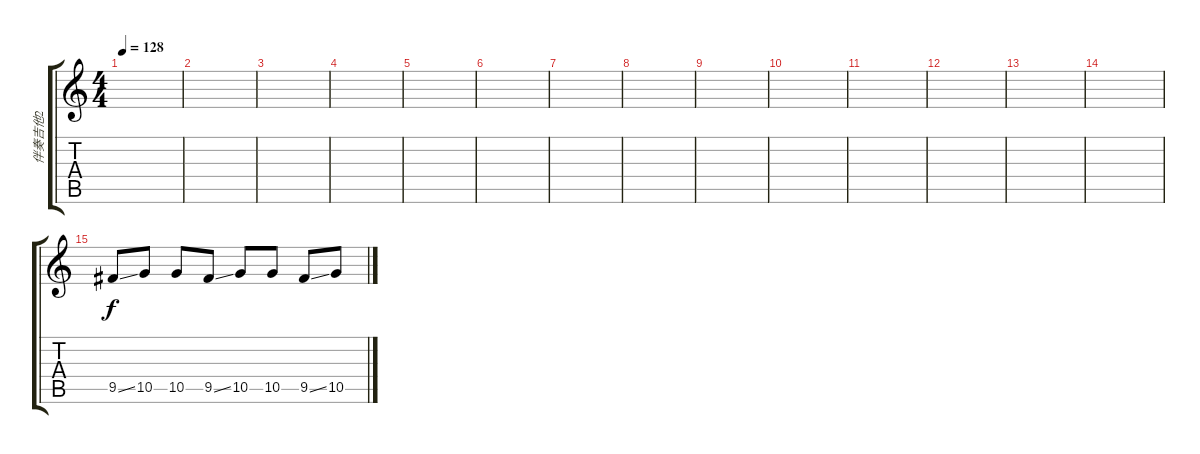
\track ("伴奏吉他2" "伴奏吉他2") {instrument overdrivenguitar}
\staff {score tabs}
\tuning (E4 B3 G3 D3 A2 E2) {hide}
\ts (4 4)
\tempo 128
\clef g2
\ks c
|
|
|
|
|
|
|
|
|
|
|
|
|
|
9.5{ss}.8 10.5.8 10.5.8 9.5{ss}.8 10.5.8 10.5.8 9.5{ss}.8 10.5.8
